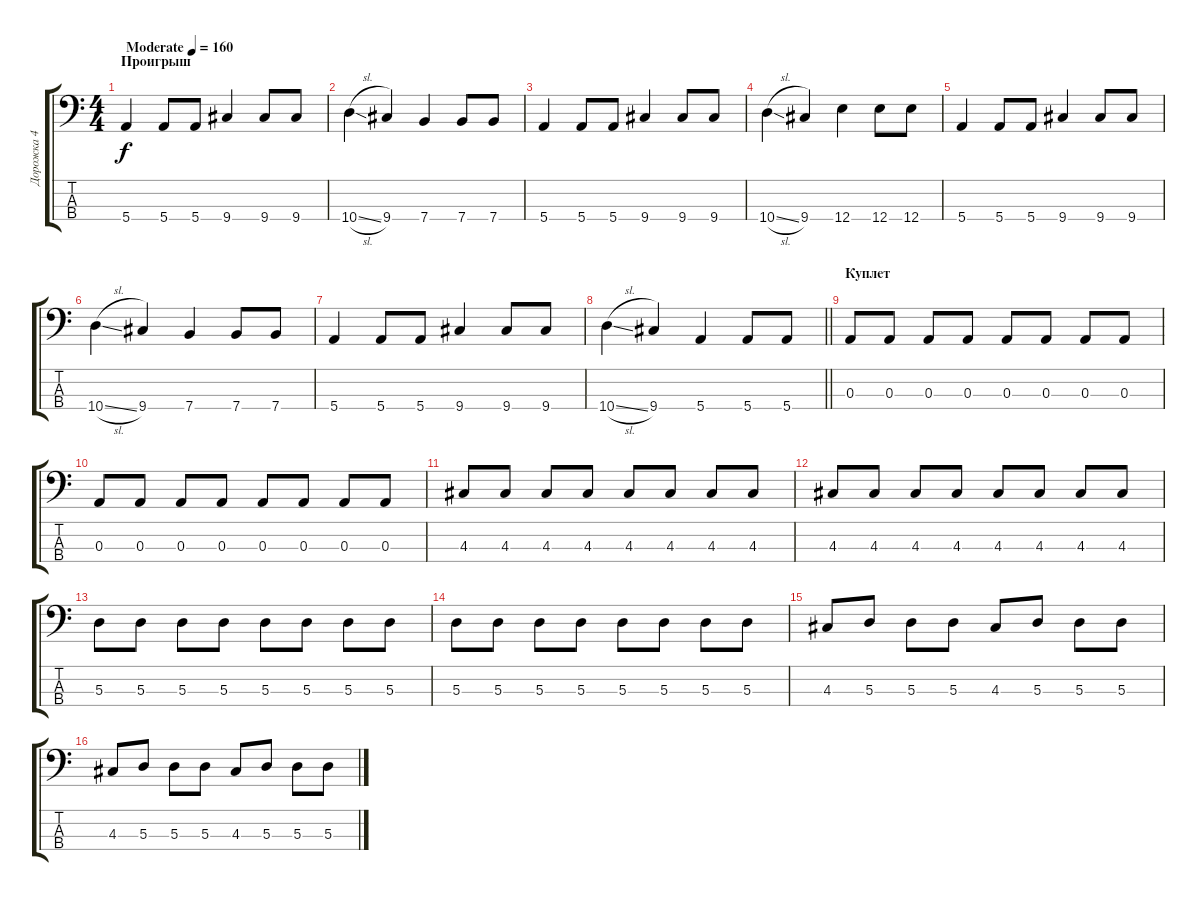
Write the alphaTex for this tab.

\track ("Дорожка 4" "Дорожка 4") {instrument electricbassfinger}
\staff {score tabs}
\tuning (G2 D2 A1 E1) {hide}
\ts (4 4)
\section ("" "Проигрыш")
\tempo (160 "Moderate")
\clef f4
\ks c
5.4.4{dy f instrument electricbassfinger} 5.4.8 5.4.8 9.4.4 9.4.8 9.4.8 |
10.4{sl}.4 9.4.4 7.4.4 7.4.8 7.4.8 |
5.4.4 5.4.8 5.4.8 9.4.4 9.4.8 9.4.8 |
10.4{sl}.4 9.4.4 12.4.4 12.4.8 12.4.8 |
5.4.4 5.4.8 5.4.8 9.4.4 9.4.8 9.4.8 |
10.4{sl}.4 9.4.4 7.4.4 7.4.8 7.4.8 |
5.4.4 5.4.8 5.4.8 9.4.4 9.4.8 9.4.8 |
\barLineRight lightlight
10.4{sl}.4 9.4.4 5.4.4 5.4.8 5.4.8 |
\section ("" "Куплет")
0.3.8 0.3.8 0.3.8 0.3.8 0.3.8 0.3.8 0.3.8 0.3.8 |
0.3.8 0.3.8 0.3.8 0.3.8 0.3.8 0.3.8 0.3.8 0.3.8 |
4.3.8 4.3.8 4.3.8 4.3.8 4.3.8 4.3.8 4.3.8 4.3.8 |
4.3.8 4.3.8 4.3.8 4.3.8 4.3.8 4.3.8 4.3.8 4.3.8 |
5.3.8 5.3.8 5.3.8 5.3.8 5.3.8 5.3.8 5.3.8 5.3.8 |
5.3.8 5.3.8 5.3.8 5.3.8 5.3.8 5.3.8 5.3.8 5.3.8 |
4.3.8 5.3.8 5.3.8 5.3.8 4.3.8 5.3.8 5.3.8 5.3.8 |
4.3.8 5.3.8 5.3.8 5.3.8 4.3.8 5.3.8 5.3.8 5.3.8
